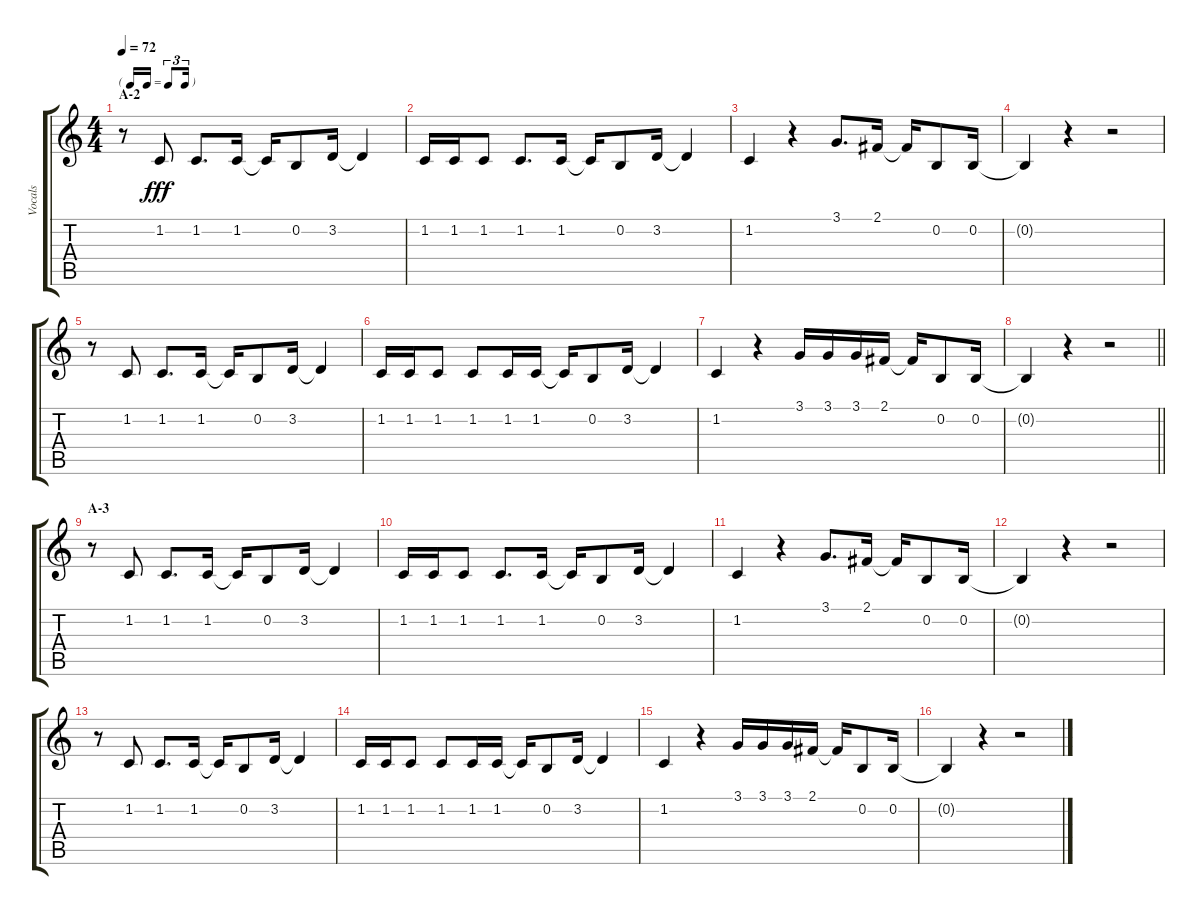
\track ("Vocals" "Vocals") {instrument voiceoohs}
\staff {score tabs}
\tuning (E4 B3 G3 D3 A2 E2) {hide}
\ts (4 4)
\tf triplet16th
\section ("" "A-2")
\tempo 72
\clef g2
\ks c
r.8{dy fff} 1.2.8 1.2.8{d} 1.2.16 1.2{t}.16 0.2.8 3.2.16 3.2{t}.4 |
1.2.16 1.2.16 1.2.8 1.2.8{d} 1.2.16 1.2{t}.16 0.2.8 3.2.16 3.2{t}.4 |
1.2.4 r.4 3.1.8{d} 2.1.16 2.1{t}.16 0.2.8 0.2.16 |
0.2{t}.4 r.4 r.2 |
r.8 1.2.8 1.2.8{d} 1.2.16 1.2{t}.16 0.2.8 3.2.16 3.2{t}.4 |
1.2.16 1.2.16 1.2.8 1.2.8 1.2.16 1.2.16 1.2{t}.16 0.2.8 3.2.16 3.2{t}.4 |
1.2.4 r.4 3.1.16 3.1.16 3.1.16 2.1.16 2.1{t}.16 0.2.8 0.2.16 |
\barLineRight lightlight
0.2{t}.4 r.4 r.2 |
\section ("" "A-3")
r.8 1.2.8 1.2.8{d} 1.2.16 1.2{t}.16 0.2.8 3.2.16 3.2{t}.4 |
1.2.16 1.2.16 1.2.8 1.2.8{d} 1.2.16 1.2{t}.16 0.2.8 3.2.16 3.2{t}.4 |
1.2.4 r.4 3.1.8{d} 2.1.16 2.1{t}.16 0.2.8 0.2.16 |
0.2{t}.4 r.4 r.2 |
r.8 1.2.8 1.2.8{d} 1.2.16 1.2{t}.16 0.2.8 3.2.16 3.2{t}.4 |
1.2.16 1.2.16 1.2.8 1.2.8 1.2.16 1.2.16 1.2{t}.16 0.2.8 3.2.16 3.2{t}.4 |
1.2.4 r.4 3.1.16 3.1.16 3.1.16 2.1.16 2.1{t}.16 0.2.8 0.2.16 |
0.2{t}.4 r.4 r.2
